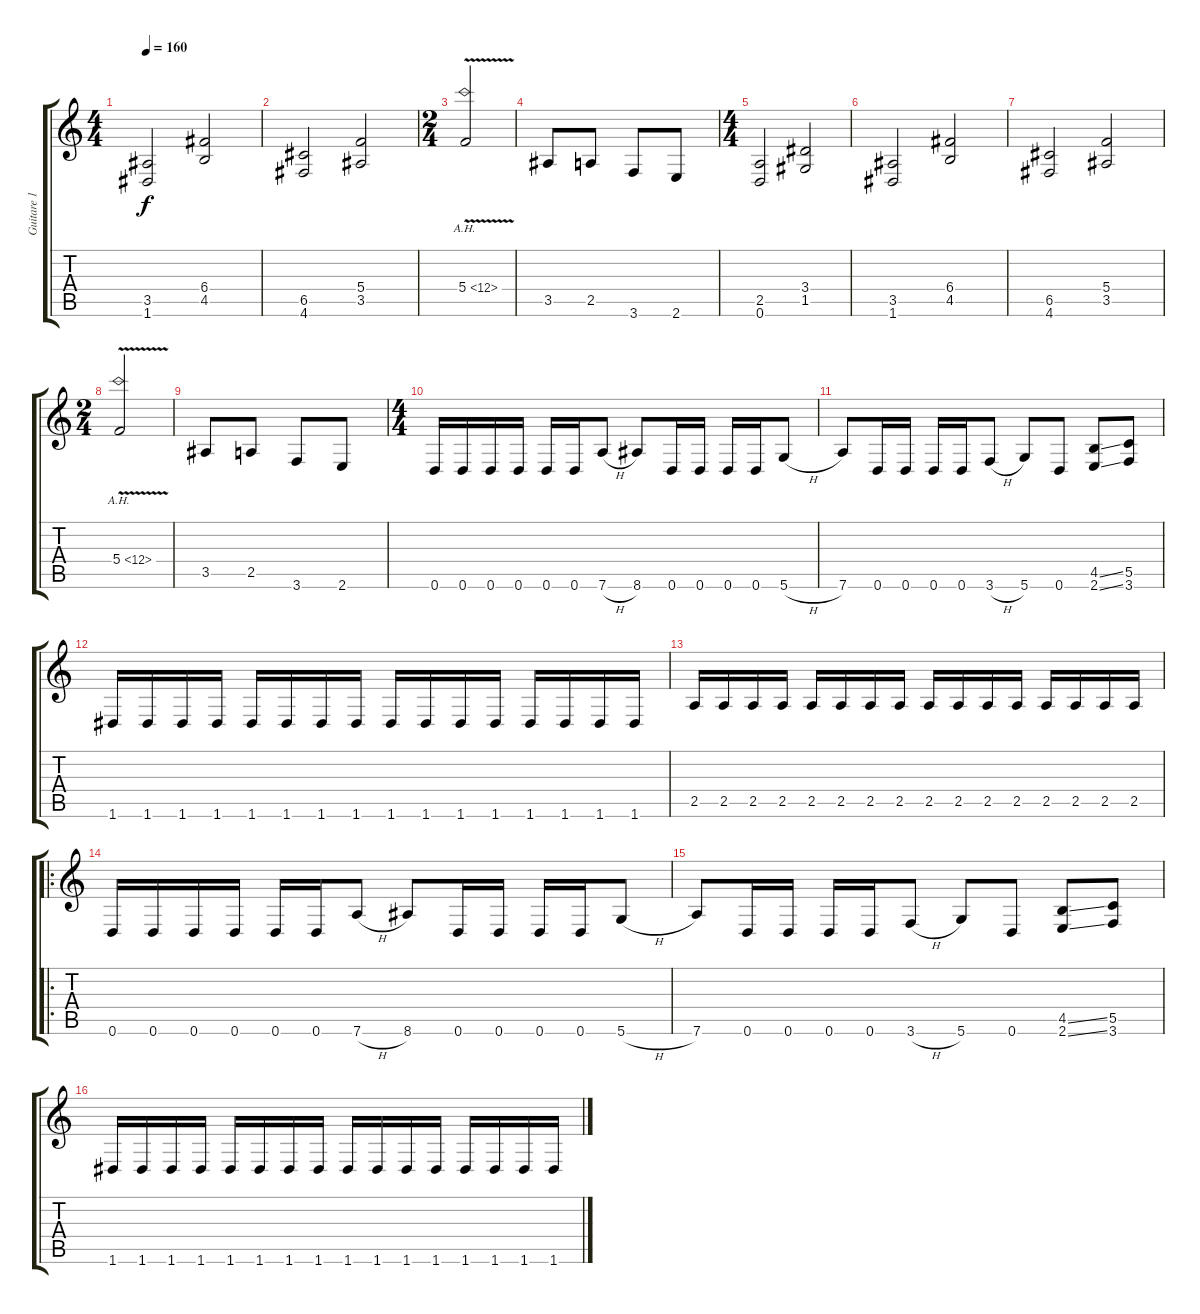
\track ("Guitare 1" "Guitare 1") {instrument overdrivenguitar}
\staff {score tabs}
\tuning (D4 A3 F3 C3 G2 D2) {hide}
\ts (4 4)
\tempo 160
\clef g2
\ks c
(3.5 1.6).2{dy f} (6.4 4.5).2 |
(6.5 4.6).2 (5.4 3.5).2 |
\ts (2 4)
5.4{ah 7 v}.2 |
3.5.8 2.5.8 3.6.8 2.6.8 |
\ts (4 4)
(2.5 0.6).2 (3.4 1.5).2 |
(3.5 1.6).2 (6.4 4.5).2 |
(6.5 4.6).2 (5.4 3.5).2 |
\ts (2 4)
5.4{ah 7 v}.2 |
3.5.8 2.5.8 3.6.8 2.6.8 |
\ts (4 4)
0.6.16 0.6.16 0.6.16 0.6.16 0.6.16 0.6.16 7.6{h}.8 8.6.8 0.6.16 0.6.16 0.6.16 0.6.16 5.6{h}.8 |
7.6.8 0.6.16 0.6.16 0.6.16 0.6.16 3.6{h}.8 5.6.8 0.6.8 (4.5{ss} 2.6{ss}).8 (5.5 3.6).8 |
1.6.16 1.6.16 1.6.16 1.6.16 1.6.16 1.6.16 1.6.16 1.6.16 1.6.16 1.6.16 1.6.16 1.6.16 1.6.16 1.6.16 1.6.16 1.6.16 |
2.5.16 2.5.16 2.5.16 2.5.16 2.5.16 2.5.16 2.5.16 2.5.16 2.5.16 2.5.16 2.5.16 2.5.16 2.5.16 2.5.16 2.5.16 2.5.16 |
\ro
0.6.16 0.6.16 0.6.16 0.6.16 0.6.16 0.6.16 7.6{h}.8 8.6.8 0.6.16 0.6.16 0.6.16 0.6.16 5.6{h}.8 |
7.6.8 0.6.16 0.6.16 0.6.16 0.6.16 3.6{h}.8 5.6.8 0.6.8 (4.5{ss} 2.6{ss}).8 (5.5 3.6).8 |
1.6.16 1.6.16 1.6.16 1.6.16 1.6.16 1.6.16 1.6.16 1.6.16 1.6.16 1.6.16 1.6.16 1.6.16 1.6.16 1.6.16 1.6.16 1.6.16
